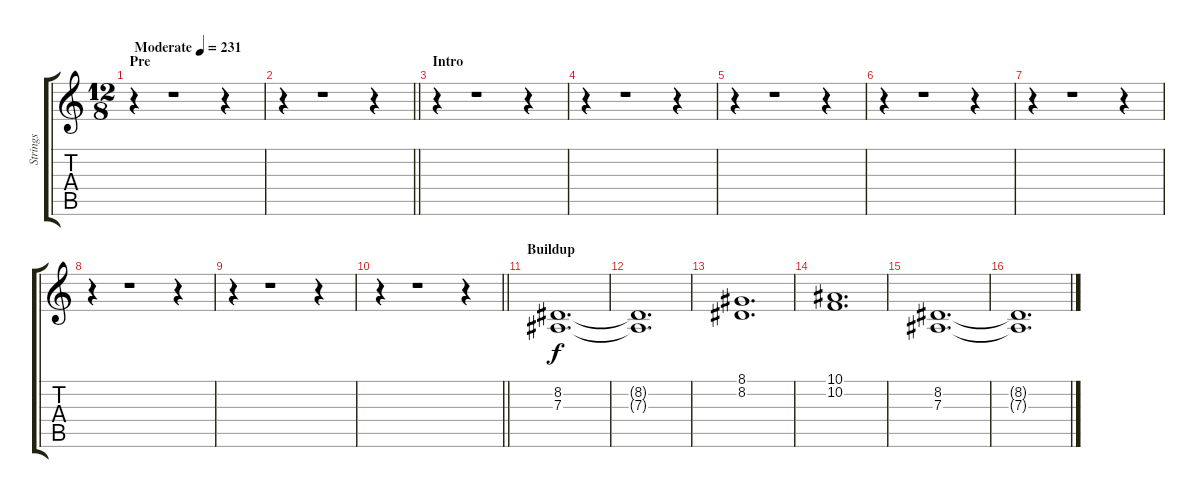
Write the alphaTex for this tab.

\track ("Strings" "Strings") {instrument stringensemble1}
\staff {score tabs}
\tuning (C4 G3 Eb3 Bb2 F2 C2) {hide}
\ts (12 8)
\section ("" "Pre")
\tempo (231 "Moderate")
\clef g2
\ks c
r.4{dy f instrument stringensemble1} r.1 r.4 |
\barLineRight lightlight
r.4 r.1 r.4 |
\section ("" "Intro")
r.4 r.1 r.4 |
r.4 r.1 r.4 |
r.4 r.1 r.4 |
r.4 r.1 r.4 |
r.4 r.1 r.4 |
r.4 r.1 r.4 |
r.4 r.1 r.4 |
\barLineRight lightlight
r.4 r.1 r.4 |
\section ("" "Buildup")
(8.2 7.3).1{d} |
(8.2{t} 7.3{t}).1{d} |
(8.1 8.2).1{d} |
(10.1 10.2).1{d} |
(8.2 7.3).1{d} |
(8.2{t} 7.3{t}).1{d}
